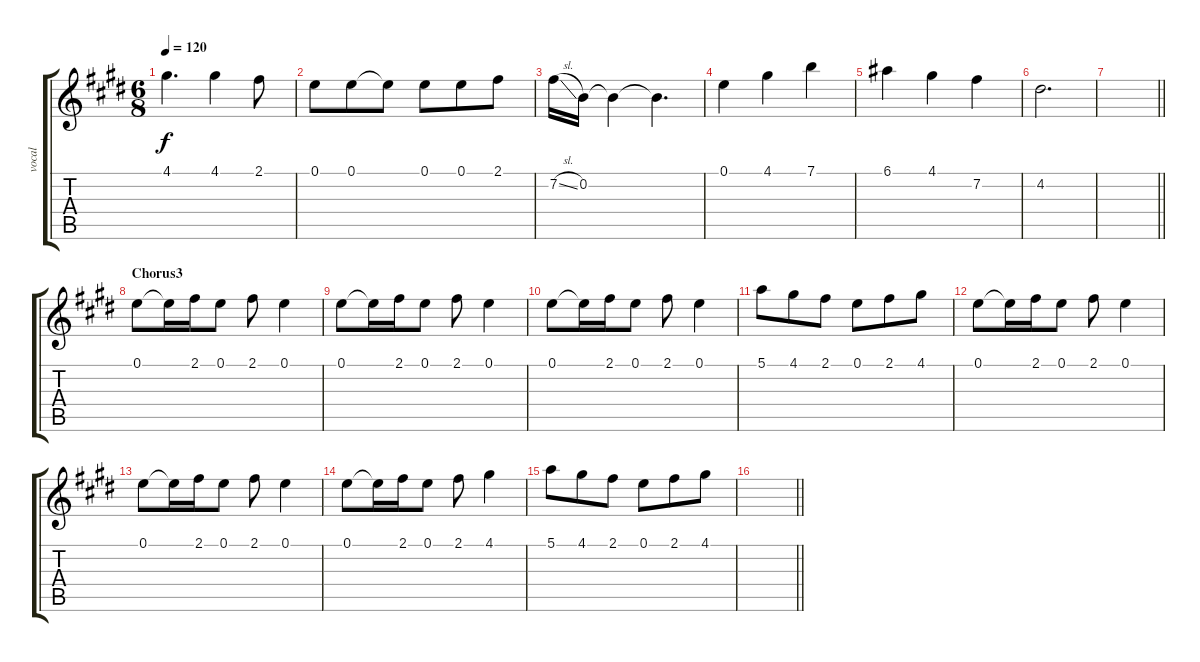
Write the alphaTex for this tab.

\track ("vocal" "vocal") {instrument acousticguitarsteel}
\staff {score tabs}
\tuning (E4 B3 G3 D3 A2 E2) {hide}
\ts (6 8)
\tempo 120
\clef g2
\ks e
4.1{t}.4{d dy f} 4.1.4 2.1.8 |
0.1.8 0.1.8 0.1{t}.8 0.1.8 0.1.8 2.1.8 |
7.2{sl}.16 0.2.16 0.2{t}.4 0.2{t}.4{d} |
0.1.4 4.1.4 7.1.4 |
6.1.4 4.1.4 7.2.4 |
4.2.2{d} |
\barLineRight lightlight
|
\section ("" "Chorus3")
0.1.8 0.1{t}.16 2.1.16 0.1.8 2.1.8 0.1.4 |
0.1.8 0.1{t}.16 2.1.16 0.1.8 2.1.8 0.1.4 |
0.1.8 0.1{t}.16 2.1.16 0.1.8 2.1.8 0.1.4 |
5.1.8 4.1.8 2.1.8 0.1.8 2.1.8 4.1.8 |
0.1.8 0.1{t}.16 2.1.16 0.1.8 2.1.8 0.1.4 |
0.1.8 0.1{t}.16 2.1.16 0.1.8 2.1.8 0.1.4 |
0.1.8 0.1{t}.16 2.1.16 0.1.8 2.1.8 4.1.4 |
5.1.8 4.1.8 2.1.8 0.1.8 2.1.8 4.1.8 |
\barLineRight lightlight
